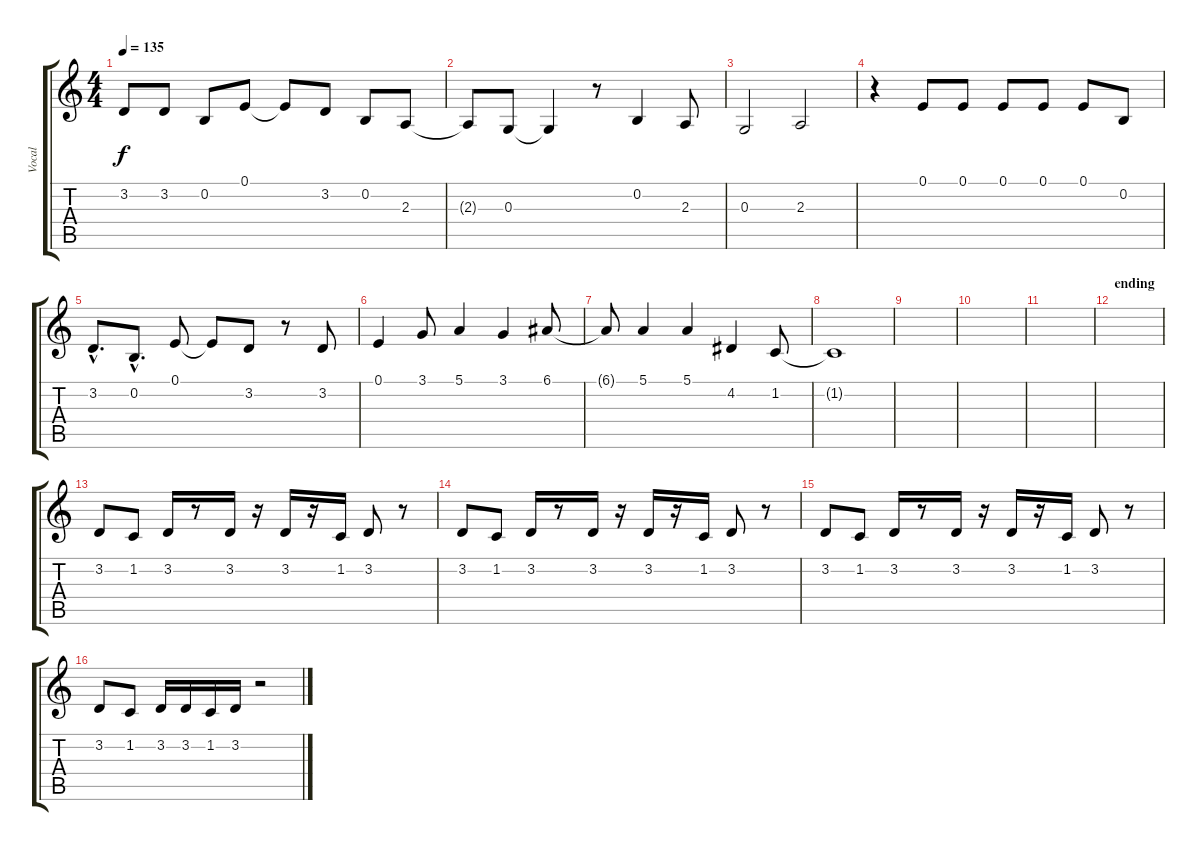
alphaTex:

\track ("Vocal" "Vocal") {instrument clavinet}
\staff {score tabs}
\tuning (E4 B3 G3 D3 A2 E2) {hide}
\ts (4 4)
\tempo 135
\clef g2
\ks c
3.2.8{dy f} 3.2.8 0.2.8 0.1.8 0.1{t}.8 3.2.8 0.2.8 2.3.8 |
2.3{t}.8 0.3.8 0.3{t}.4 r.8 0.2.4 2.3.8 |
0.3.2 2.3.2 |
r.4 0.1.8 0.1.8 0.1.8 0.1.8 0.1.8 0.2.8 |
3.2{hac}.8{d} 0.2{hac}.8{d} 0.1.8 0.1{t}.8 3.2.8 r.8 3.2.8 |
0.1.4 3.1.8 5.1.4 3.1.4 6.1.8 |
6.1{t}.8 5.1.4 5.1.4 4.2.4 1.2.8 |
1.2{t}.1 |
|
|
|
\section ("" "ending")
|
3.2.8 1.2.8 3.2.16 r.8 3.2.16 r.16 3.2.16 r.16 1.2.16 3.2.8 r.8 |
3.2.8 1.2.8 3.2.16 r.8 3.2.16 r.16 3.2.16 r.16 1.2.16 3.2.8 r.8 |
3.2.8 1.2.8 3.2.16 r.8 3.2.16 r.16 3.2.16 r.16 1.2.16 3.2.8 r.8 |
3.2.8 1.2.8 3.2.16 3.2.16 1.2.16 3.2.16 r.2
